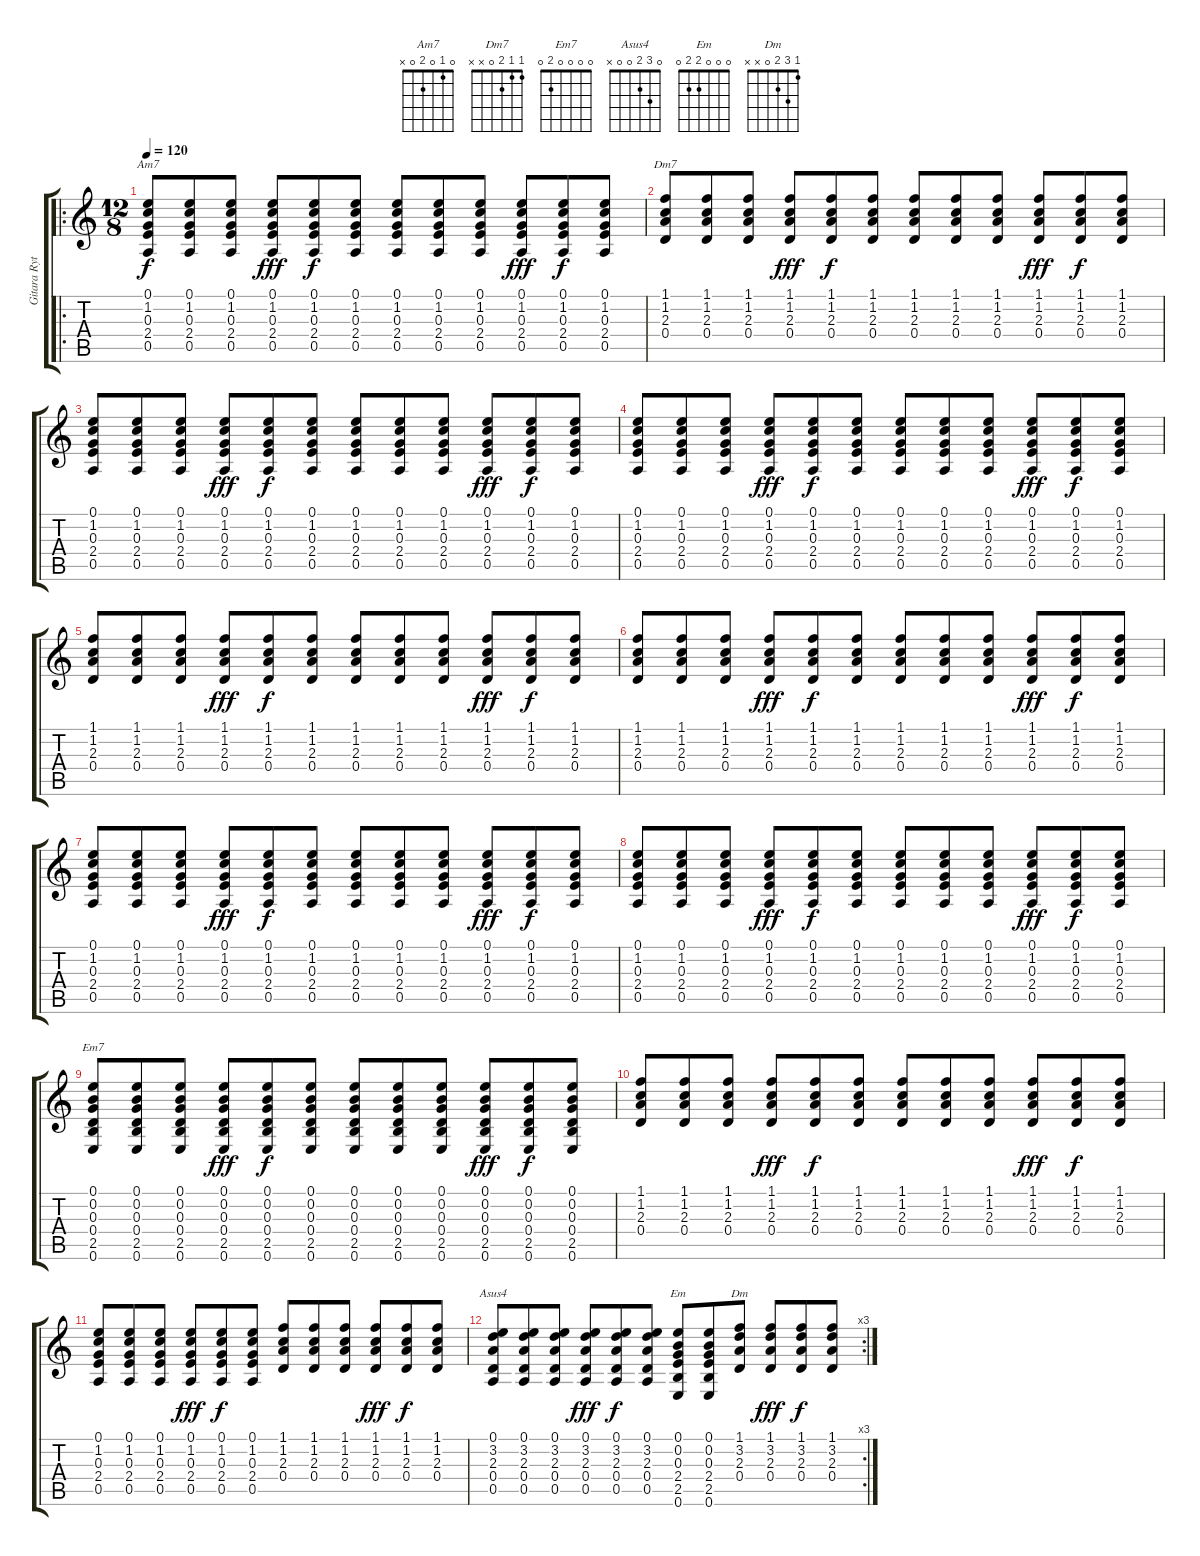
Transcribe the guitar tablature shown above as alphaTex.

\track ("Gitara Rytmiczna" "Gitara Ryt") {instrument acousticguitarsteel}
\staff {score tabs}
\tuning (E4 B3 G3 D3 A2 E2) {hide}
\chord ("Am7" 0 1 0 2 0 x)
\chord ("Dm7" 1 1 2 0 x x)
\chord ("Em7" 0 0 0 0 2 0)
\chord ("Asus4" 0 3 2 0 0 x)
\chord ("Em" 0 0 0 2 2 0)
\chord ("Dm" 1 3 2 0 x x)
\ro
\ts (12 8)
\tempo 120
\clef g2
\ks c
(0.1 1.2 0.3 2.4 0.5).8{ch "Am7" dy f instrument acousticguitarsteel} (0.1 1.2 0.3 2.4 0.5).8 (0.1 1.2 0.3 2.4 0.5).8 (0.1 1.2 0.3 2.4 0.5).8{dy fff} (0.1 1.2 0.3 2.4 0.5).8{dy f} (0.1 1.2 0.3 2.4 0.5).8 (0.1 1.2 0.3 2.4 0.5).8 (0.1 1.2 0.3 2.4 0.5).8 (0.1 1.2 0.3 2.4 0.5).8 (0.1 1.2 0.3 2.4 0.5).8{dy fff} (0.1 1.2 0.3 2.4 0.5).8{dy f} (0.1 1.2 0.3 2.4 0.5).8 |
(1.1 1.2 2.3 0.4).8{ch "Dm7"} (1.1 1.2 2.3 0.4).8 (1.1 1.2 2.3 0.4).8 (1.1 1.2 2.3 0.4).8{dy fff} (1.1 1.2 2.3 0.4).8{dy f} (1.1 1.2 2.3 0.4).8 (1.1 1.2 2.3 0.4).8 (1.1 1.2 2.3 0.4).8 (1.1 1.2 2.3 0.4).8 (1.1 1.2 2.3 0.4).8{dy fff} (1.1 1.2 2.3 0.4).8{dy f} (1.1 1.2 2.3 0.4).8 |
(0.1 1.2 0.3 2.4 0.5).8 (0.1 1.2 0.3 2.4 0.5).8 (0.1 1.2 0.3 2.4 0.5).8 (0.1 1.2 0.3 2.4 0.5).8{dy fff} (0.1 1.2 0.3 2.4 0.5).8{dy f} (0.1 1.2 0.3 2.4 0.5).8 (0.1 1.2 0.3 2.4 0.5).8 (0.1 1.2 0.3 2.4 0.5).8 (0.1 1.2 0.3 2.4 0.5).8 (0.1 1.2 0.3 2.4 0.5).8{dy fff} (0.1 1.2 0.3 2.4 0.5).8{dy f} (0.1 1.2 0.3 2.4 0.5).8 |
(0.1 1.2 0.3 2.4 0.5).8 (0.1 1.2 0.3 2.4 0.5).8 (0.1 1.2 0.3 2.4 0.5).8 (0.1 1.2 0.3 2.4 0.5).8{dy fff} (0.1 1.2 0.3 2.4 0.5).8{dy f} (0.1 1.2 0.3 2.4 0.5).8 (0.1 1.2 0.3 2.4 0.5).8 (0.1 1.2 0.3 2.4 0.5).8 (0.1 1.2 0.3 2.4 0.5).8 (0.1 1.2 0.3 2.4 0.5).8{dy fff} (0.1 1.2 0.3 2.4 0.5).8{dy f} (0.1 1.2 0.3 2.4 0.5).8 |
(1.1 1.2 2.3 0.4).8 (1.1 1.2 2.3 0.4).8 (1.1 1.2 2.3 0.4).8 (1.1 1.2 2.3 0.4).8{dy fff} (1.1 1.2 2.3 0.4).8{dy f} (1.1 1.2 2.3 0.4).8 (1.1 1.2 2.3 0.4).8 (1.1 1.2 2.3 0.4).8 (1.1 1.2 2.3 0.4).8 (1.1 1.2 2.3 0.4).8{dy fff} (1.1 1.2 2.3 0.4).8{dy f} (1.1 1.2 2.3 0.4).8 |
(1.1 1.2 2.3 0.4).8 (1.1 1.2 2.3 0.4).8 (1.1 1.2 2.3 0.4).8 (1.1 1.2 2.3 0.4).8{dy fff} (1.1 1.2 2.3 0.4).8{dy f} (1.1 1.2 2.3 0.4).8 (1.1 1.2 2.3 0.4).8 (1.1 1.2 2.3 0.4).8 (1.1 1.2 2.3 0.4).8 (1.1 1.2 2.3 0.4).8{dy fff} (1.1 1.2 2.3 0.4).8{dy f} (1.1 1.2 2.3 0.4).8 |
(0.1 1.2 0.3 2.4 0.5).8 (0.1 1.2 0.3 2.4 0.5).8 (0.1 1.2 0.3 2.4 0.5).8 (0.1 1.2 0.3 2.4 0.5).8{dy fff} (0.1 1.2 0.3 2.4 0.5).8{dy f} (0.1 1.2 0.3 2.4 0.5).8 (0.1 1.2 0.3 2.4 0.5).8 (0.1 1.2 0.3 2.4 0.5).8 (0.1 1.2 0.3 2.4 0.5).8 (0.1 1.2 0.3 2.4 0.5).8{dy fff} (0.1 1.2 0.3 2.4 0.5).8{dy f} (0.1 1.2 0.3 2.4 0.5).8 |
(0.1 1.2 0.3 2.4 0.5).8 (0.1 1.2 0.3 2.4 0.5).8 (0.1 1.2 0.3 2.4 0.5).8 (0.1 1.2 0.3 2.4 0.5).8{dy fff} (0.1 1.2 0.3 2.4 0.5).8{dy f} (0.1 1.2 0.3 2.4 0.5).8 (0.1 1.2 0.3 2.4 0.5).8 (0.1 1.2 0.3 2.4 0.5).8 (0.1 1.2 0.3 2.4 0.5).8 (0.1 1.2 0.3 2.4 0.5).8{dy fff} (0.1 1.2 0.3 2.4 0.5).8{dy f} (0.1 1.2 0.3 2.4 0.5).8 |
(0.1 0.2 0.3 0.4 2.5 0.6).8{ch "Em7"} (0.1 0.2 0.3 0.4 2.5 0.6).8 (0.1 0.2 0.3 0.4 2.5 0.6).8 (0.1 0.2 0.3 0.4 2.5 0.6).8{dy fff} (0.1 0.2 0.3 0.4 2.5 0.6).8{dy f} (0.1 0.2 0.3 0.4 2.5 0.6).8 (0.1 0.2 0.3 0.4 2.5 0.6).8 (0.1 0.2 0.3 0.4 2.5 0.6).8 (0.1 0.2 0.3 0.4 2.5 0.6).8 (0.1 0.2 0.3 0.4 2.5 0.6).8{dy fff} (0.1 0.2 0.3 0.4 2.5 0.6).8{dy f} (0.1 0.2 0.3 0.4 2.5 0.6).8 |
(1.1 1.2 2.3 0.4).8 (1.1 1.2 2.3 0.4).8 (1.1 1.2 2.3 0.4).8 (1.1 1.2 2.3 0.4).8{dy fff} (1.1 1.2 2.3 0.4).8{dy f} (1.1 1.2 2.3 0.4).8 (1.1 1.2 2.3 0.4).8 (1.1 1.2 2.3 0.4).8 (1.1 1.2 2.3 0.4).8 (1.1 1.2 2.3 0.4).8{dy fff} (1.1 1.2 2.3 0.4).8{dy f} (1.1 1.2 2.3 0.4).8 |
(0.1 1.2 0.3 2.4 0.5).8 (0.1 1.2 0.3 2.4 0.5).8 (0.1 1.2 0.3 2.4 0.5).8 (0.1 1.2 0.3 2.4 0.5).8{dy fff} (0.1 1.2 0.3 2.4 0.5).8{dy f} (0.1 1.2 0.3 2.4 0.5).8 (1.1 1.2 2.3 0.4).8 (1.1 1.2 2.3 0.4).8 (1.1 1.2 2.3 0.4).8 (1.1 1.2 2.3 0.4).8{dy fff} (1.1 1.2 2.3 0.4).8{dy f} (1.1 1.2 2.3 0.4).8 |
\rc 3
(0.1 3.2 2.3 0.4 0.5).8{ch "Asus4"} (0.1 3.2 2.3 0.4 0.5).8 (0.1 3.2 2.3 0.4 0.5).8 (0.1 3.2 2.3 0.4 0.5).8{dy fff} (0.1 3.2 2.3 0.4 0.5).8{dy f} (0.1 3.2 2.3 0.4 0.5).8 (0.1 0.2 0.3 2.4 2.5 0.6).8{ch "Em"} (0.1 0.2 0.3 2.4 2.5 0.6).8 (1.1 3.2 2.3 0.4).8{ch "Dm"} (1.1 3.2 2.3 0.4).8{dy fff} (1.1 3.2 2.3 0.4).8{dy f} (1.1 3.2 2.3 0.4).8
